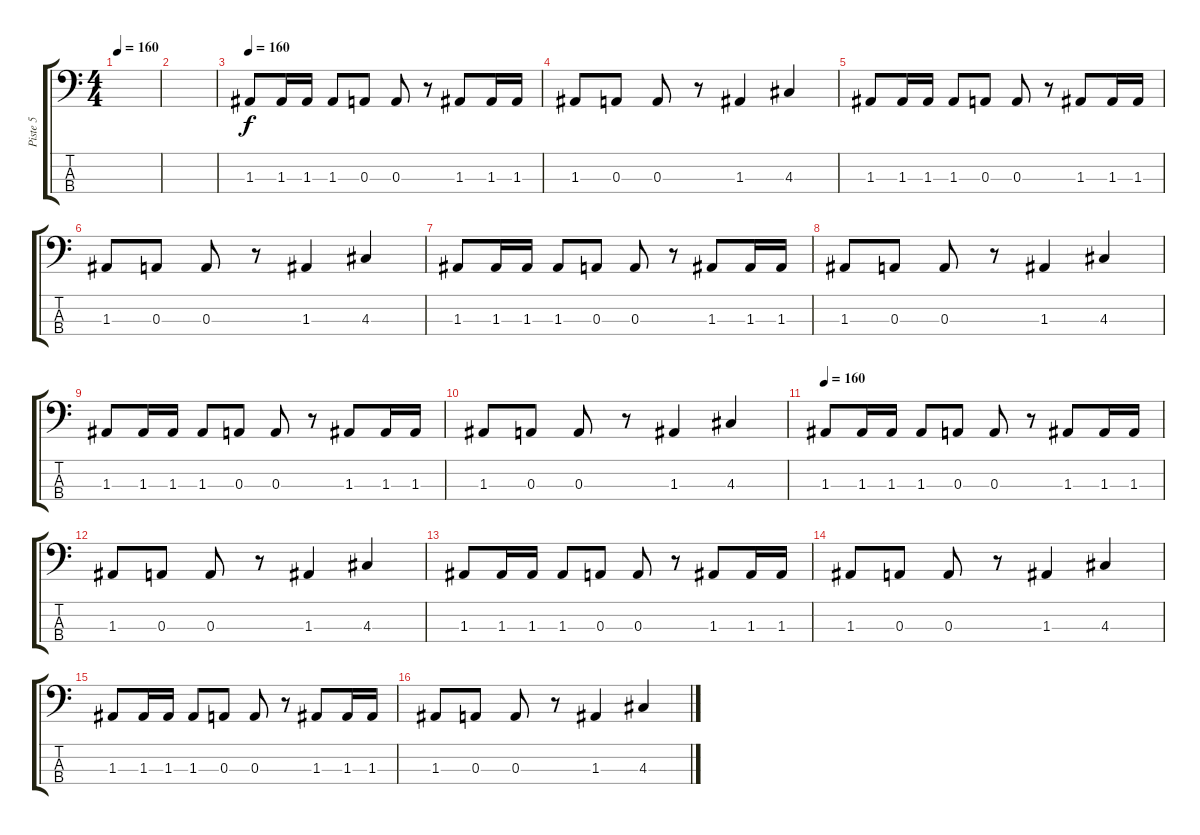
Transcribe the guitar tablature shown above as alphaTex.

\track ("Piste 5" "Piste 5") {instrument electricbasspick}
\staff {score tabs}
\tuning (G2 D2 A1 E1) {hide}
\ts (4 4)
\tempo 160
\clef f4
\ks c
|
|
\tempo 160
1.3.8 1.3.16 1.3.16 1.3.8 0.3.8 0.3.8 r.8 1.3.8 1.3.16 1.3.16 |
1.3.8 0.3.8 0.3.8 r.8 1.3.4 4.3.4 |
1.3.8 1.3.16 1.3.16 1.3.8 0.3.8 0.3.8 r.8 1.3.8 1.3.16 1.3.16 |
1.3.8 0.3.8 0.3.8 r.8 1.3.4 4.3.4 |
1.3.8 1.3.16 1.3.16 1.3.8 0.3.8 0.3.8 r.8 1.3.8 1.3.16 1.3.16 |
1.3.8 0.3.8 0.3.8 r.8 1.3.4 4.3.4 |
1.3.8 1.3.16 1.3.16 1.3.8 0.3.8 0.3.8 r.8 1.3.8 1.3.16 1.3.16 |
1.3.8 0.3.8 0.3.8 r.8 1.3.4 4.3.4 |
\tempo 160
1.3.8 1.3.16 1.3.16 1.3.8 0.3.8 0.3.8 r.8 1.3.8 1.3.16 1.3.16 |
1.3.8 0.3.8 0.3.8 r.8 1.3.4 4.3.4 |
1.3.8 1.3.16 1.3.16 1.3.8 0.3.8 0.3.8 r.8 1.3.8 1.3.16 1.3.16 |
1.3.8 0.3.8 0.3.8 r.8 1.3.4 4.3.4 |
1.3.8 1.3.16 1.3.16 1.3.8 0.3.8 0.3.8 r.8 1.3.8 1.3.16 1.3.16 |
1.3.8 0.3.8 0.3.8 r.8 1.3.4 4.3.4
